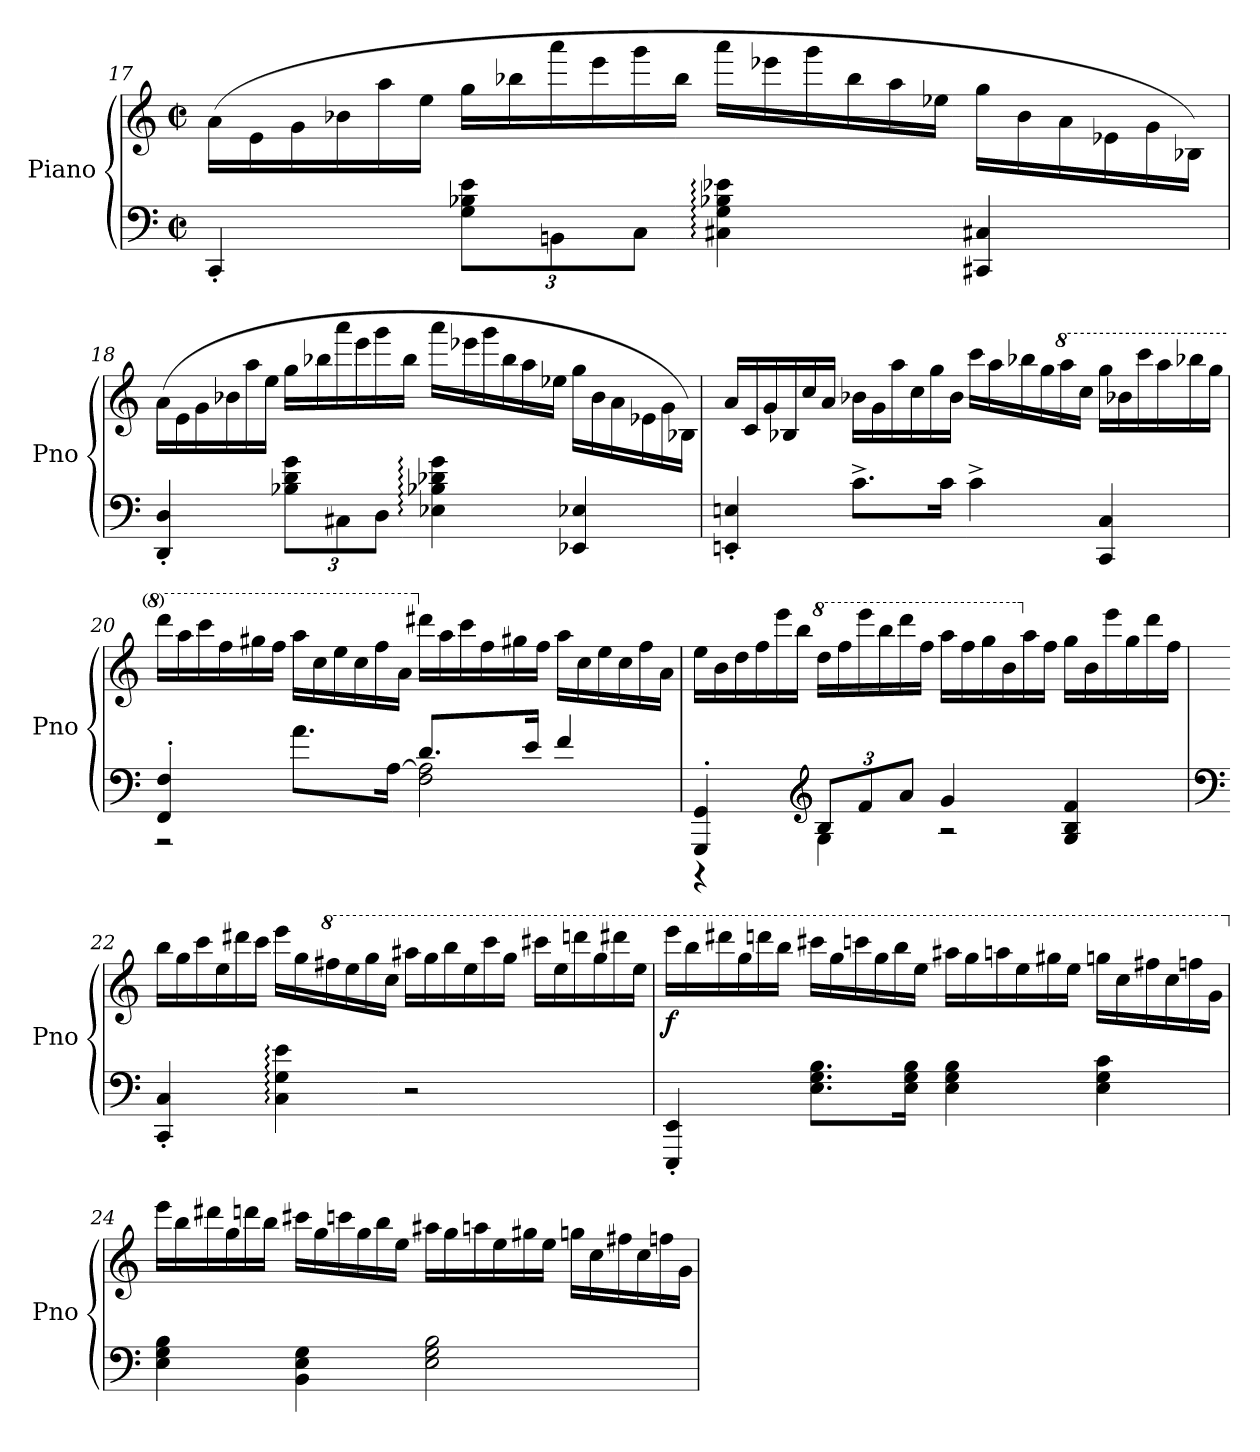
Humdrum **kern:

**kern	**kern	**dynam
*part1	*part1	*part1
*staff2	*staff1	*staff1/2
*I"Piano	*	*
*I'Pno	*	*
!!LO:LB:g=z
*clefF4	*clefG2	*
*k[]	*k[]	*
*M4/4	*M4/4	*
*met(c|)	*met(c|)	*
*	*Xtuplet	*
=17	=17	=17
4CC'/	(>24a\LL	.
.	24e\	.
.	24g\	.
.	24b-X\	.
.	24aa\	.
.	24ee\JJ	.
*Xbrackettup	*	*
12G\ 12B-X\ 12e\L	24gg\LL	.
.	24bb-X\	.
12BBn\	24aaa\	.
.	24eee\	.
12C\J	24ggg\	.
.	24bb-\JJ	.
4C#X\: 4G\: 4B-X\: 4e-X\:	24aaa\LL	.
.	24eee-X\	.
.	24ggg\	.
.	24bb-\	.
.	24aa\	.
.	24ee-X\JJ	.
4CC#X/ 4C#X/	24gg\LL	.
.	24b-\	.
.	24a\	.
.	24e-X\	.
.	24g\	.
.	24B-X\JJ)	.
!!LO:LB:g=z
=18	=18	=18
4DD/' 4D/'	(>24a\LL	.
.	24e\	.
.	24g\	.
.	24b-X\	.
.	24aa\	.
.	24ee\JJ	.
12B-X\ 12d\ 12g\L	24gg\LL	.
.	24bb-X\	.
12C#X\	24aaa\	.
.	24eee\	.
12D\J	24ggg\	.
.	24bb-\JJ	.
4E-X\: 4B-X\: 4d-X\: 4g\:	24aaa\LL	.
.	24eee-X\	.
.	24ggg\	.
.	24bb-\	.
.	24aa\	.
.	24ee-X\JJ	.
4EE-X/ 4E-X/	24gg\LL	.
.	24b-\	.
.	24a\	.
.	24e-X\	.
.	24g\	.
.	24B-X\JJ)	.
!!LO:PB:g=z
=19	=19	=19
4EEn/' 4En/'	24a/LL	.
.	24c/	.
.	24g/	.
.	24B-X/	.
.	24cc/	.
.	24a/JJ	.
8.c^\L	24b-X\LL	.
.	24g\	.
.	24aa\	.
.	24cc\	.
.	24gg\	.
16c\Jk	.	.
.	24b-\JJ	.
4c^\	24ccc\LL	.
.	24aa\	.
.	24bb-X\	.
.	24gg\	.
*	*8va	*
.	24aaa\	.
.	24ccc\JJ	.
4CC/ 4C/	24ggg\LL	.
.	24bb-X\	.
.	24cccc\	.
.	24aaa\	.
.	24bbb-X\	.
.	24ggg\JJ	.
!!LO:LB:g=z
=20	=20	=20
*^	*	*
4FF/' 4F/'	2r	24dddd\LL	.
.	.	24aaa\	.
.	.	24cccc\	.
.	.	24fff\	.
.	.	24ggg#X\	.
.	.	24fff\JJ	.
8.a\L	.	24aaa\LL	.
.	.	24ccc\	.
.	.	24eee\	.
.	.	24ccc\	.
.	.	24fff\	.
[16A\Jk	.	.	.
.	.	24aa\JJ	.
*	*	*X8va	*
2F\ 2A\]	8.d/L	24ddd#X\LL	.
.	.	24aa\	.
.	.	24ccc\	.
.	.	24ff\	.
.	.	24gg#X\	.
.	16e/Jk	.	.
.	.	24ff\JJ	.
.	4f/	24aa\LL	.
.	.	24cc\	.
.	.	24ee\	.
.	.	24cc\	.
.	.	24ff\	.
.	.	24a\JJ	.
=21	=21	=21	=21
4GGG/' 4GG/'	4r	24ee\LL	.
.	.	24b\	.
.	.	24dd\	.
.	.	24ff\	.
.	.	24eee\	.
.	.	24bb\JJ	.
*clefG2	*	*	*
*	*	*8va	*
12B/L	4G\	24ddd\LL	.
.	.	24fff\	.
12f/	.	24eeee\	.
.	.	24bbb\	.
12a/J	.	24dddd\	.
.	.	24fff\JJ	.
4g/	2r	24aaa\LL	.
.	.	24fff\	.
.	.	24ggg\	.
.	.	24bb\	.
*	*	*X8va	*
.	.	24aa\	.
.	.	24ff\JJ	.
4G/ 4B/ 4f/	.	24gg\LL	.
.	.	24b\	.
.	.	24eee\	.
.	.	24gg\	.
.	.	24ddd\	.
.	.	24ff\JJ	.
*v	*v	*	*
!!LO:LB:g=z
=22	=22	=22
*clefF4	*	*
4CC/' 4C/'	24bb\LL	.
.	24gg\	.
.	24ccc\	.
.	24ee\	.
.	24ddd#X\	.
.	24ccc\JJ	.
4C\: 4G\: 4e\:	24eee\LL	.
.	24gg\	.
*	*8va	*
.	24fff#X\	.
.	24eee\	.
.	24ggg\	.
.	24ccc\JJ	.
2r	24aaa#X\LL	.
.	24ggg\	.
.	24bbb\	.
.	24eee\	.
.	24cccc\	.
.	24ggg\JJ	.
.	24cccc#X\LL	.
.	24eee\	.
.	24ddddn\	.
.	24ggg\	.
.	24dddd#X\	.
.	24eee\JJ	.
!!LO:LB:g=z
=23	=23	=23
!	!	!LO:DY:b
4EEE/' 4EE/'	24eeee\LL	f
.	24bbb\	.
.	24dddd#X\	.
.	24ggg\	.
.	24ddddn\	.
.	24bbb\JJ	.
8.E\ 8.G\ 8.B\L	24cccc#X\LL	.
.	24ggg\	.
.	24ccccn\	.
.	24ggg\	.
.	24bbb\	.
16E\ 16G\ 16B\Jk	.	.
.	24eee\JJ	.
4E\ 4G\ 4B\	24aaa#X\LL	.
.	24ggg\	.
.	24aaan\	.
.	24eee\	.
.	24ggg#X\	.
.	24eee\JJ	.
4E\ 4G\ 4c\	24gggn\LL	.
.	24ccc\	.
.	24fff#X\	.
.	24ccc\	.
.	24fffn\	.
.	24gg\JJ	.
!!LO:PB:g=z
=24	=24	=24
*	*X8va	*
4E\ 4G\ 4B\	24eee\LL	.
.	24bb\	.
.	24ddd#X\	.
.	24gg\	.
.	24dddn\	.
.	24bb\JJ	.
4BB\ 4E\ 4G\	24ccc#X\LL	.
.	24gg\	.
.	24cccn\	.
.	24gg\	.
.	24bb\	.
.	24ee\JJ	.
2E\ 2G\ 2B\	24aa#X\LL	.
.	24gg\	.
.	24aan\	.
.	24ee\	.
.	24gg#X\	.
.	24ee\JJ	.
.	24ggn\LL	.
.	24cc\	.
.	24ff#X\	.
.	24cc\	.
.	24ffn\	.
.	24g\JJ	.
=	=	=
*-	*-	*-
